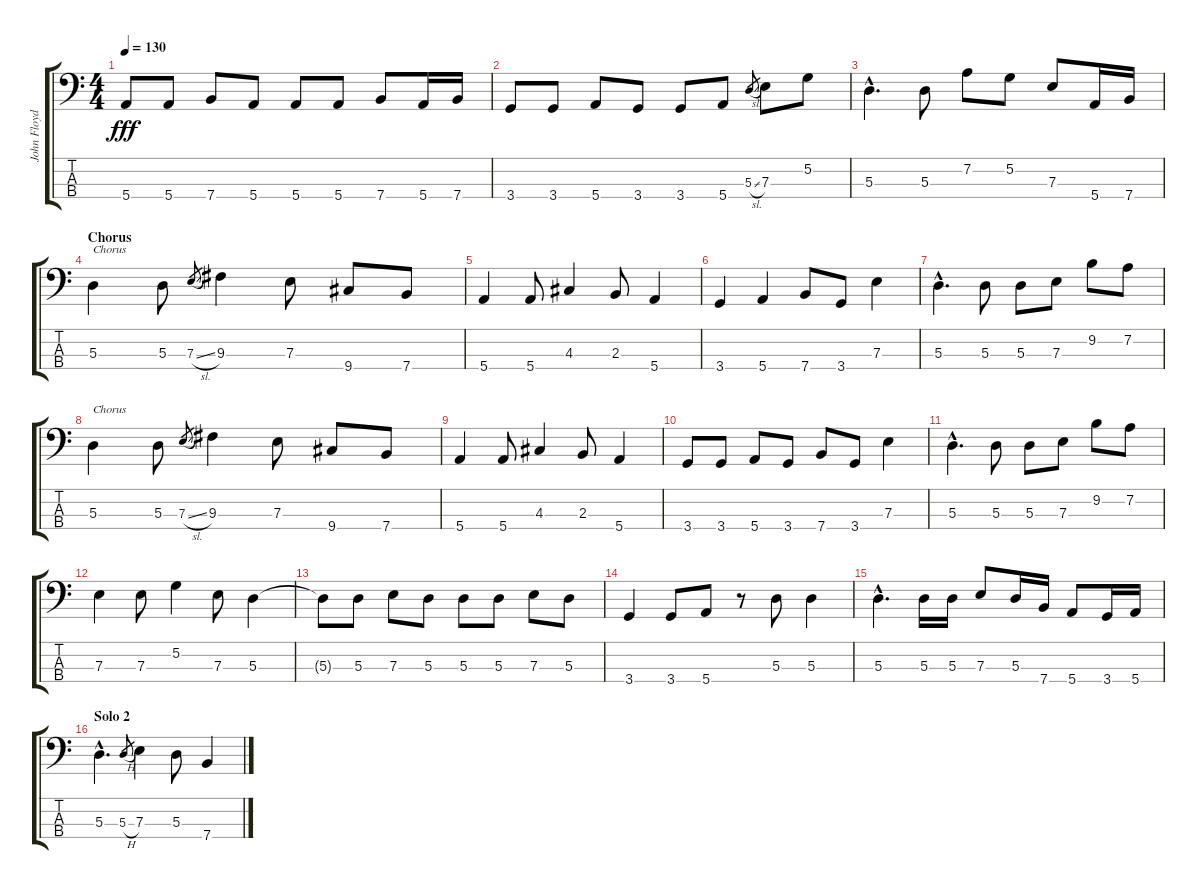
\track ("John Floyd" "John Floyd") {instrument acousticguitarsteel}
\staff {score tabs}
\tuning (G2 D2 A1 E1) {hide}
\ts (4 4)
\tempo 130
\clef f4
\ks c
5.4.8{dy fff} 5.4.8 7.4.8 5.4.8 5.4.8 5.4.8 7.4.8 5.4.16 7.4.16 |
3.4.8 3.4.8 5.4.8 3.4.8 3.4.8 5.4.8 5.3{sl}.8{gr} 7.3.8 5.2.8 |
5.3{hac}.4{d} 5.3.8 7.2.8 5.2.8 7.3.8 5.4.16 7.4.16 |
\section ("" "Chorus")
5.3.4{txt "Chorus"} 5.3.8 7.3{sl}.8{gr} 9.3.4 7.3.8 9.4.8 7.4.8 |
5.4.4 5.4.8 4.3.4 2.3.8 5.4.4 |
3.4.4 5.4.4 7.4.8 3.4.8 7.3.4 |
5.3{hac}.4{d} 5.3.8 5.3.8 7.3.8 9.2.8 7.2.8 |
5.3.4{txt "Chorus"} 5.3.8 7.3{sl}.8{gr} 9.3.4 7.3.8 9.4.8 7.4.8 |
5.4.4 5.4.8 4.3.4 2.3.8 5.4.4 |
3.4.8 3.4.8 5.4.8 3.4.8 7.4.8 3.4.8 7.3.4 |
5.3{hac}.4{d} 5.3.8 5.3.8 7.3.8 9.2.8 7.2.8 |
7.3.4 7.3.8 5.2.4 7.3.8 5.3.4 |
5.3{t}.8 5.3.8 7.3.8 5.3.8 5.3.8 5.3.8 7.3.8 5.3.8 |
3.4.4 3.4.8 5.4.8 r.8 5.3.8 5.3.4 |
5.3{hac}.4{d} 5.3.16 5.3.16 7.3.8 5.3.16 7.4.16 5.4.8 3.4.16 5.4.16 |
\section ("" "Solo 2")
5.3{hac}.4{d} 5.3{h}.8{gr} 7.3.4 5.3.8 7.4.4
